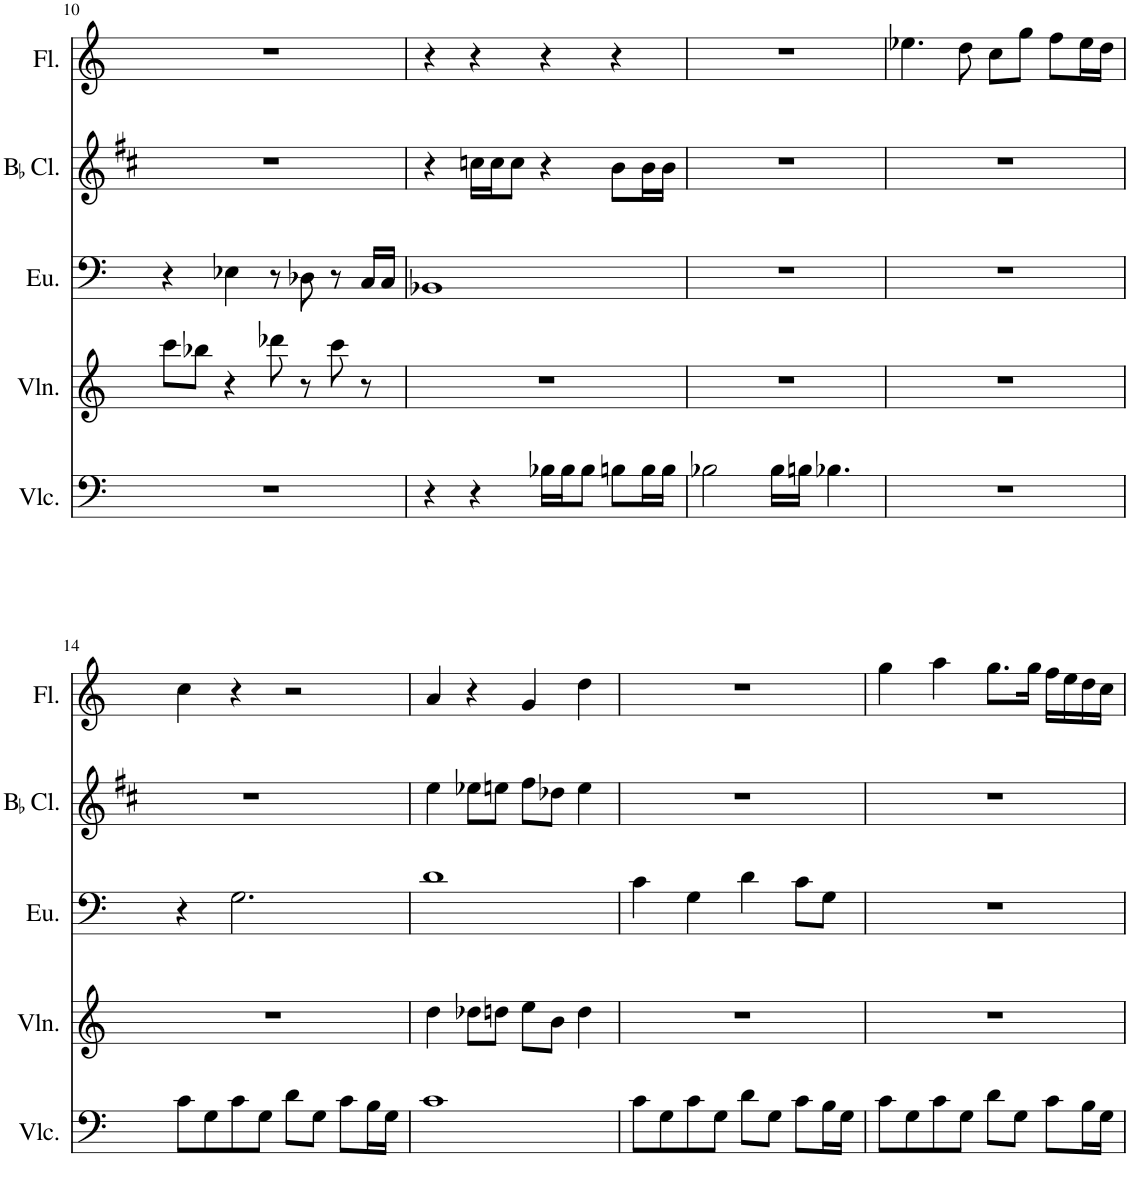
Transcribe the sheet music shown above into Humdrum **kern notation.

**kern	**kern	**kern	**kern	**kern
*part5	*part4	*part3	*part2	*part1
*staff5	*staff4	*staff3	*staff2	*staff1
*I"Violoncello	*I"Violin	*I"Euphonium	*I"BaccidentalFlat Clarinet	*I"Flute
*I'Vlc.	*I'Vln.	*I'Eu.	*I'BaccidentalFlat Cl.	*I'Fl.
!!LO:PB:g=z
*clefF4	*clefG2	*clefF4	*clefG2	*clefG2
*	*	*	*Trd1c2	*
*k[]	*k[]	*k[]	*k[f#c#]	*k[]
*M4/4	*M4/4	*M4/4	*M4/4	*M4/4
=10	=10	=10	=10	=10
1r	8ccc\L	4r	1r	1r
.	8bb-X\J	.	.	.
.	4r	4E-X\	.	.
.	8ddd-X\	8r	.	.
.	8r	8D-X\	.	.
.	8ccc\	8r	.	.
.	8r	16C/LL	.	.
.	.	16C/JJ	.	.
=11	=11	=11	=11	=11
4r	1r	1BB-X	4r	4r
4r	.	.	16ccn\LL	4r
.	.	.	16cc\J	.
.	.	.	8cc\J	.
16B-X\LL	.	.	4r	4r
16B-\J	.	.	.	.
8B-\J	.	.	.	.
8Bn\L	.	.	8b\L	4r
16B\L	.	.	16b\L	.
16B\JJ	.	.	16b\JJ	.
=12	=12	=12	=12	=12
2B-X\	1r	1r	1r	1r
16B-\LL	.	.	.	.
16Bn\JJ	.	.	.	.
4.B-X\	.	.	.	.
=13	=13	=13	=13	=13
1r	1r	1r	1r	4.ee-X\
.	.	.	.	8dd\
.	.	.	.	8cc\L
.	.	.	.	8gg\J
.	.	.	.	8ff\L
.	.	.	.	16ee-\L
.	.	.	.	16dd\JJ
!!LO:LB:g=z
=14	=14	=14	=14	=14
8c\L	1r	4r	1r	4cc\
8G\	.	.	.	.
8c\	.	2.G\	.	4r
8G\J	.	.	.	.
8d\L	.	.	.	2r
8G\J	.	.	.	.
8c\L	.	.	.	.
16B\L	.	.	.	.
16G\JJ	.	.	.	.
=15	=15	=15	=15	=15
1c	4dd\	1d	4ee\	4a/
.	8dd-X\L	.	8ee-X\L	4r
.	8ddn\J	.	8een\J	.
.	8ee\L	.	8ff#\L	4g/
.	8b\J	.	8dd-X\J	.
.	4dd\	.	4ee\	4dd\
=16	=16	=16	=16	=16
8c\L	1r	4c\	1r	1r
8G\	.	.	.	.
8c\	.	4G\	.	.
8G\J	.	.	.	.
8d\L	.	4d\	.	.
8G\J	.	.	.	.
8c\L	.	8c\L	.	.
16B\L	.	8G\J	.	.
16G\JJ	.	.	.	.
=17	=17	=17	=17	=17
8c\L	1r	1r	1r	4gg\
8G\	.	.	.	.
8c\	.	.	.	4aa\
8G\J	.	.	.	.
8d\L	.	.	.	8.gg\L
8G\J	.	.	.	.
.	.	.	.	16gg\Jk
8c\L	.	.	.	16ff\LL
.	.	.	.	16ee\
16B\L	.	.	.	16dd\
16G\JJ	.	.	.	16cc\JJ
=	=	=	=	=
*-	*-	*-	*-	*-
